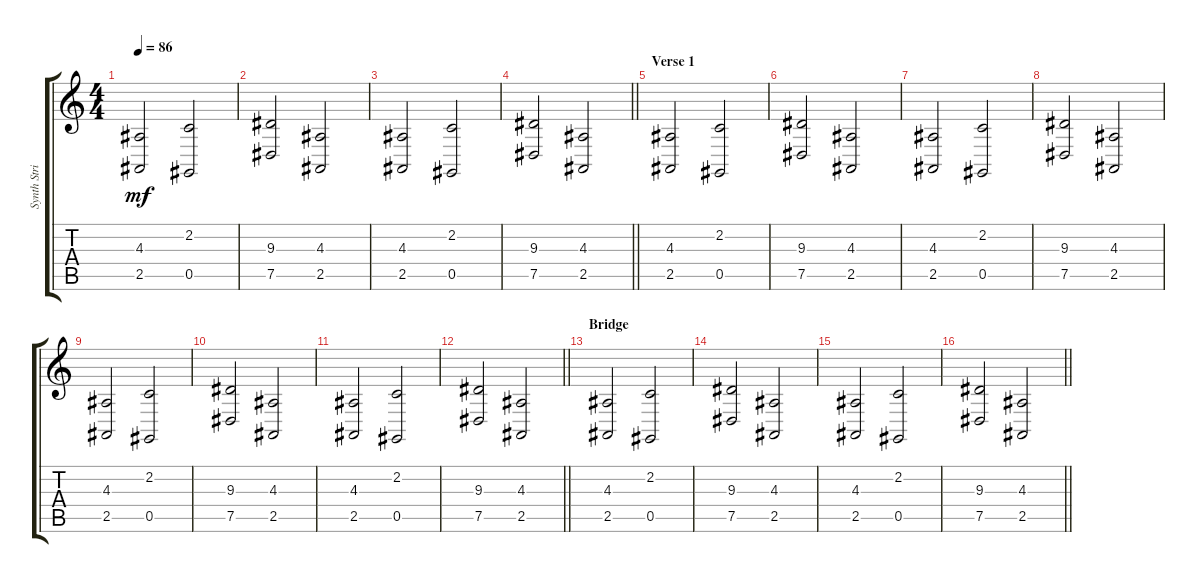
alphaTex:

\track ("Synth String 2" "Synth Stri") {instrument stringensemble1}
\staff {score tabs}
\tuning (Eb4 Bb3 Gb3 Db3 Ab2 Eb2) {hide}
\ts (4 4)
\tempo 86
\clef g2
\ks c
(4.3 2.5).2{dy mf instrument stringensemble1} (2.2 0.5).2 |
(9.3 7.5).2 (4.3 2.5).2 |
(4.3 2.5).2 (2.2 0.5).2 |
\barLineRight lightlight
(9.3 7.5).2 (4.3 2.5).2 |
\section ("" "Verse 1")
(4.3 2.5).2 (2.2 0.5).2 |
(9.3 7.5).2 (4.3 2.5).2 |
(4.3 2.5).2 (2.2 0.5).2 |
(9.3 7.5).2 (4.3 2.5).2 |
(4.3 2.5).2 (2.2 0.5).2 |
(9.3 7.5).2 (4.3 2.5).2 |
(4.3 2.5).2 (2.2 0.5).2 |
\barLineRight lightlight
(9.3 7.5).2 (4.3 2.5).2 |
\section ("" "Bridge")
(4.3 2.5).2 (2.2 0.5).2 |
(9.3 7.5).2 (4.3 2.5).2 |
(4.3 2.5).2 (2.2 0.5).2 |
\barLineRight lightlight
(9.3 7.5).2 (4.3 2.5).2
